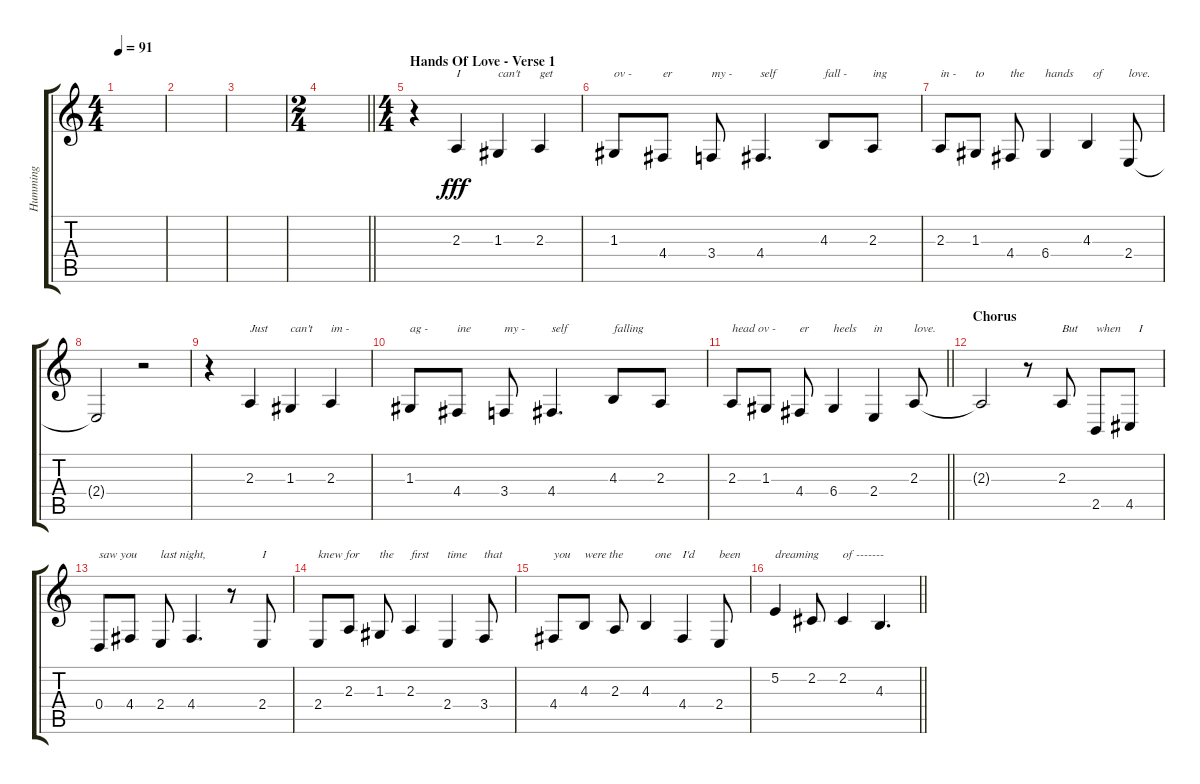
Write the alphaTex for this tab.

\track ("Humming" "Humming") {instrument synthvoice}
\staff {score tabs}
\tuning (E4 B3 G3 D3 A2 E2) {hide}
\ts (4 4)
\tempo 91
\clef g2
\ks c
|
|
|
\ts (2 4)
\barLineRight lightlight
|
\ts (4 4)
\section ("" "Hands Of Love - Verse 1")
r.4{volume 11 instrument tenorsax} 2.3.4{txt "I" dy fff} 1.3.4{txt "can't"} 2.3.4{txt "get"} |
1.3.8{txt "ov -"} 4.4.8{txt "er"} 3.4.8{txt "my -"} 4.4.4{d txt "self"} 4.3.8{txt "fall -"} 2.3.8{txt "ing"} |
2.3.8{txt "in -"} 1.3.8{txt "to"} 4.4.8{txt "the"} 6.4.4{txt "hands"} 4.3.4{txt "  of"} 2.4.8{txt "love."} |
2.4{t}.2 r.2 |
r.4 2.3.4{txt "Just"} 1.3.4{txt "can't"} 2.3.4{txt "im -"} |
1.3.8{txt "ag -"} 4.4.8{txt "ine"} 3.4.8{txt "my -"} 4.4.4{d txt "self"} 4.3.8{txt "falling"} 2.3.8 |
\barLineRight lightlight
2.3.8{txt "head ov -"} 1.3.8 4.4.8{txt "er"} 6.4.4{txt "heels"} 2.4.4{txt "in"} 2.3.8{txt "love."} |
\section ("" "Chorus")
2.3{t}.2 r.8 2.3.8{txt "But"} 2.5.8{txt "when"} 4.5.8{txt "   I"} |
0.4.8{txt "saw you"} 4.4.8 2.4.8{txt "last night,"} 4.4.4{d} r.8 2.4.8{txt "I"} |
2.4.8{txt "knew for"} 2.3.8 1.3.8{txt "the"} 2.3.4{txt "first"} 2.4.4{txt "time"} 3.4.8{txt "that"} |
4.4.8{txt "you"} 4.3.8{txt "were the"} 2.3.8 4.3.4{txt "   one"} 4.4.4{txt "I'd"} 2.4.8{txt "been"} |
\barLineRight lightlight
5.2.4{txt "dreaming"} 2.2.8 2.2.4{txt "of -------"} 4.3.4{d}
